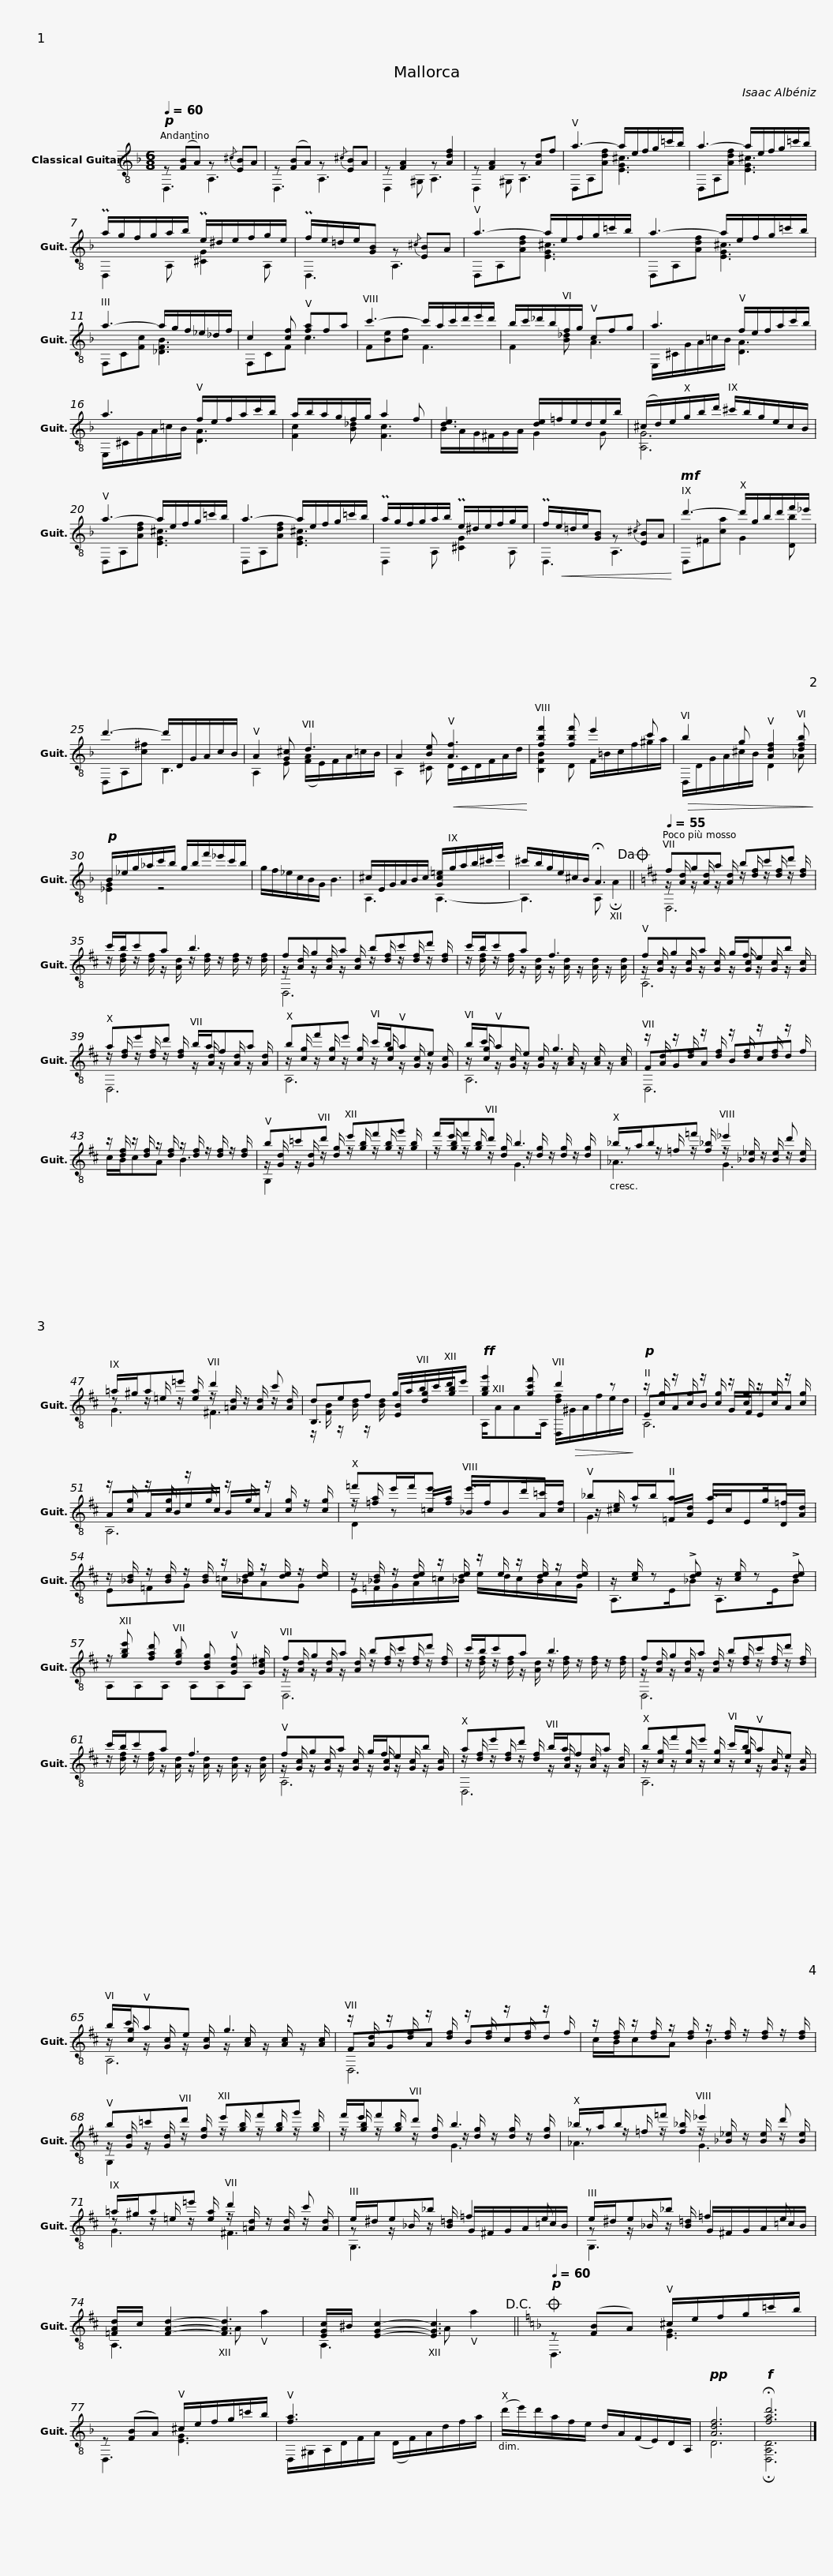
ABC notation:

X:1
%%score ( 1 2 3 )
L:1/8
Q:1/4=60
M:6/8
I:linebreak $
K:F
V:1 treble-8
V:2 treble-8
V:3 treble-8
V:1
!p! z ([FB]A) z{/^c} [EB]A | z ([FB]A) z{/^c} [EB]A | z [FA]2 z [Adf]2 |$ z [FA]2 z [Ad]f | a3- a/e/f/g/=c'/b/ | %5
 a3- a/e/f/g/=c'/b/ |$ Pa/g/f/g/a/b/ Pe/^d/e/f/g/e/ | Pf/e/=d/e/[GB] z{/^c} [EB]A |$ a3- a/e/f/g/=c'/b/ | a3- a/e/f/g/=c'/b/ |$ %10
 a3- a/g/f/_e/_d/f/ | c2 [cf] [fa]fa |$ c'3- c'/a/c'/d'/e'/d'/ | b/c'/_d'/b/f/g/ cfg |$ a3 f/e/f/a/c'/b/ | %15
 a3 f/e/f/a/c'/b/ |$ a/b/a/g/f/g/ a2 f | [de]3 [de]/=f/e/d/e/b/ |$ (^c/d/)e/g/b/d'/ ^c'/b/g/e/c/B/ | a3- a/e/f/g/=c'/b/ |$ %20
 a3- a/e/f/g/=c'/b/ | Pa/g/f/g/a/b/ Pe/^d/e/f/g/e/ |$ Pf/!<(!e/=d/e/[GB] z{/^c} [EB]A!<)! |!mf! d'3- d'/g/b/d'/f'/_e'/ |$ d'3- d'/D/G/A/c/B/ | %25
 A2 [G^c] d3 |$ A2 [Be]!<(! [Af]3!<)! | [fbf']2 [fbf'] e'2 c' |$!>(! b2 g [Adf]2 [dfb]!>)! |!p! B/_e/g/_a/c'/b/ g/b/f'/_e'/c'/b/ | %30
 g/f/_e/c/B/G/ B3 |$ ^c/E/G/A/B/c/ [Gc=e]/g/a/b/^c'/e'/ | ^c'/b/g/e/^c/B/ !fermata!A3!dacoda! ||$[K:D][Q:1/4=55] fga bc'd' | c'/b/c'a b3 |$ %35
 fga bc'd' | c'/b/c'a f3 |$ fga g/f/eb | ae'd' b/a/fa |$ bf'e' c'/b/ae | %40
 b/c'/ae g3 |$ z/ [Ad]/ z/ [df]/ z/ [df]/ z/ [df]/ z/ [df]/ z/ f/ | z/ [df]/ z/ [df]/ z/ [df]/ z/ [df]/ z/ [df]/ z/ [df]/ |$ b=c'd' e'f'g' | f'/e'/f'd' b3 |$ %45
 _b/a/b=f' _e'2 d' | =a/^g/a=e' d'2 c' |$ def g/a/b/c'/d'/e'/ |!ff! [gbg']2 [gc'f'] d'2 z |$!p! z/ [cg]/ z/ [cg]/ z/ [cg]/ z/ [cg]/ z/ [cg]/ z/ [cg]/ | %50
 z/ [cg]/ z/ [cg]/ z/ g/ z/ g/ z/ [cg]/ z/ [cg]/ |$ =f'e'/f'/e' e'>d'=c' | _ba/b/a a>g=f |$ z/ [_Bd]/ z/ [Bd]/ z/ [Bd]/ z/ [de]/ z/ [de]/ z/ [de]/ | z/ [_Bd]/ z/ [de]/ z/ [de]/ z/ e/ z/ [de]/ z/ [de]/ |$ %55
 z/ [ce]/ z !>![de] z/ [ce]/ z !>![de] | z/ [gbe'] [fad'] [dgb] [Bdg] [Gcf] [Gc^e]/ |$ fga bc'd' | c'/b/c'a b3 |$ fga bc'd' | %60
 c'/b/c'a f3 |$ fga g/f/eb | ae'd' b/a/fa |$ bf'e' c'/b/ae | b/c'/ae g3 |$ %65
 z/ [Ad]/ z/ [df]/ z/ [df]/ z/ [df]/ z/ [df]/ z/ f/ | z/ [df]/ z/ [df]/ z/ [df]/ z/ [df]/ z/ [df]/ z/ [df]/ |$ b=c'd' e'f'g' | f'/e'/f'd' b3 |$ _b/a/b=f' _e'2 d' | %70
 =a/^g/a=e' d'2 c' |$ e/^d/e_b =f2 e | e/^d/e_b =f2 e |$ [=FAd]/c/ [FAd]2- [FAd]3 | [EGc]/^B/ [EGc]2- [EGc]3!D.C.! ||$ %75
[K:F]O[Q:1/4=60]!p! z ([FB]A) ^c/e/f/g/=c'/b/ | z (([FB]A)) ^c/e/f/g/=c'/b/ |$ [fa]3 x3 | (d'/e'/)d'/a/f/e/ d/A/(F/E/)D/A,/ |!pp! [Adf]6 | %80
!f! !fermata![fad']6 |] %81
V:2
 D,3 A,3 | D,3 A,3 | D,2 ^G, A,3 |$ D,2 ^G, A,3 | D,A,[Adf] [EG^c]3 | %5
 D,A,[Adf] [EG^c]3 |$ D,2 A, [^CG]2 A, | D,3 A,3 |$ D,A,[Adf] [EG^c]3 | D,A,[Adf] [EG^c]3 |$ %10
 F,C[Fc] [_DFB]3 | F,CF c3 |$ F[Be][cf] F3 | F2 [B_d] A3 |$ E,/^C/G/A/=c/B/ [DA]3 | %15
 E,/^C/G/A/=c/B/ [DA]3 |$ [Fc]2 [B_d] [Fc]3 | B/A/G/^F/G/A/ G2 G |$ [A,G]6 | D,A,[Adf] [EG^c]3 |$ %20
 D,A,[Adf] [EG^c]3 | D,2 A, [^CG]2 A, |$ D,3 A,3 | D,^F[ca] G2 [Db] |$ D,A,[c^f] B,3 | %25
 A,2 E ([FA]/E/)F/A/=c/B/ |$ A,2 ^C D/C/D/F/A/d/ | [B,FB]2 D F/=B/c/f/^g/a/ |$ D,/D/G/A/^c/B/ D2 _A | [_EG]2 z4 | %30
 x6 |$ A,3 A,3- | A,3 A, !fermata!A2 ||$[K:D] z/ [Ad]/ z/ [Ad]/ z/ [Ad]/ z/ [df]/ z/ [df]/ z/ [df]/ | z/ [df]/ z/ [df]/ z/ [Ad]/ z/ [df]/ z/ [df]/ z/ [df]/ |$ %35
 z/ [Ad]/ z/ [Ad]/ z/ [Ad]/ z/ [df]/ z/ [df]/ z/ [df]/ | z/ [df]/ z/ [df]/ z/ [Ad]/ z/ [Ad]/ z/ [Ad]/ z/ [Ad]/ |$ z/ [Gc]/ z/ [Gc]/ z/ [Gc]/ z/ [Gc]/ z/ [Gc]/ z/ [Gc]/ | z/ [df]/ z/ [df]/ z/ [df]/ z/ [Ad]/ z/ [Ad]/ z/ [Ad]/ |$ z/ [cg]/ z/ [cg]/ z/ [cg]/ z/ [cg]/ z/ [Gc]/ z/ [Gc]/ | %40
 z/ [cg]/ z/ [Gc]/ z/ [Gc]/ z/ [Ac]/ z/ [Ac]/ z/ [Ac]/ |$ FGA Bcd | c/B/cA B3 |$ z/ [Gd]/ z/ [Gd]/ z/ [dg]/ z/ [gb]/ z/ [gb]/ z/ [gb]/ | z/ [gb]/ z/ [gb]/ z/ [dg]/ z/ [dg]/ z/ [dg]/ z/ [dg]/ |$ %45
 z z/ =f/ z/ [f_b]/ z/ [_B_e]/ z/ [Be]/ z/ [Be]/ | z z/ =e/ z/ [ea]/ z/ [=Ad]/ z/ [Ad]/ z/ [Ad]/ |$ B,3 [EB][dg][gb] | x6 |$ EAB G/F/EA | %50
 AA/B/e/c/ B/c/ A2 |$ z/ [=fa]/ z =c/[fa]/ _B/f/BA/[cf]/ | z/ [^ce]/ z =F/[Ad]/ E/c/ED/[Ad]/ |$ E=FG =c/_B/AG | E/=F/G/A/=c/_B/ e/d/c/B/A/G/ |$ %55
 A,>E_B A,>EB | A,A,A, A,A,A, |$ z/ [Ad]/ z/ [Ad]/ z/ [Ad]/ z/ [df]/ z/ [df]/ z/ [df]/ | z/ [df]/ z/ [df]/ z/ [Ad]/ z/ [df]/ z/ [df]/ z/ [df]/ |$ z/ [Ad]/ z/ [Ad]/ z/ [Ad]/ z/ [df]/ z/ [df]/ z/ [df]/ | %60
 z/ [df]/ z/ [df]/ z/ [Ad]/ z/ [Ad]/ z/ [Ad]/ z/ [Ad]/ |$ z/ [Gc]/ z/ [Gc]/ z/ [Gc]/ z/ [Gc]/ z/ [Gc]/ z/ [Gc]/ | z/ [df]/ z/ [df]/ z/ [df]/ z/ [Ad]/ z/ [Ad]/ z/ [Ad]/ |$ z/ [cg]/ z/ [cg]/ z/ [cg]/ z/ [cg]/ z/ [Gc]/ z/ [Gc]/ | z/ [cg]/ z/ [Gc]/ z/ [Gc]/ z/ [Ac]/ z/ [Ac]/ z/ [Ac]/ |$ %65
 FGA Bcd | c/B/cA B3 |$ z/ [Gd]/ z/ [Gd]/ z/ [dg]/ z/ [gb]/ z/ [gb]/ z/ [gb]/ | z/ [gb]/ z/ [gb]/ z/ [dg]/ z/ [dg]/ z/ [dg]/ z/ [dg]/ |$ z z/ =f/ z/ [f_b]/ z/ [_B_e]/ z/ [Be]/ z/ [Be]/ | %70
 z z/ =e/ z/ [ea]/ z/ [=Ad]/ z/ [Ad]/ z/ [Ad]/ |$ z z/ _B/ z/ [B=d]/ G/^F/G/A/=c/B/ | z z/ _B/ z/ [B=d]/ G/^F/G/A/=c/B/ |$ A,3 A a2 | A,3 A a2 ||$ %75
[K:F] D,3 [EG]3 | D,3 [EG]3 |$ D,/^G,/A,/D/F/A/ (D/F/)A/d/f/a/ | x6 | D6 | %80
 !fermata![D,A,D]6 |] %81
V:3
 x6 | x6 | x6 |$ x6 | x6 | %5
 x6 |$ x6 | x6 |$ x6 | x6 |$ %10
 x6 | x6 |$ x6 | x6 |$ x6 | %15
 x6 |$ x6 | x6 |$ x6 | x6 |$ %20
 x6 | x6 |$ x6 | x6 |$ x6 | %25
 x6 |$ x6 | x6 |$ x6 | x6 | %30
 x6 |$ x6 | x6 ||$[K:D] D,6 | x6 |$ %35
 D,6 | x6 |$ A,6 | D,6 |$ A,6 | %40
 A,6 |$ D,6 | x6 |$ G,2 x4 | x3 G3 |$ %45
 _A3 G3 | G3 ^F3 |$ z/ [FB]/ z/ [Bd]/ z/ [Bd]/ x3 | A,/AAA,/ [D,df]/!>(!^G/A/f/e/d/!>)! |$ A,6 | %50
 A,6 |$ D2 x4 | G2 x4 |$ x6 | x6 |$ %55
 x6 | x6 |$ D,6 | x6 |$ D,6 | %60
 x6 |$ A,6 | D,6 |$ A,6 | A,6 |$ %65
 D,6 | x6 |$ G,2 x4 | x3 G3 |$ _A3 G3 | %70
 G3 ^F3 |$ G,3 x3 | G,3 x3 |$ x6 | x6 ||$ %75
[K:F] x6 | x6 |$ x6 | x6 | x6 | %80
 x6 |] %81
